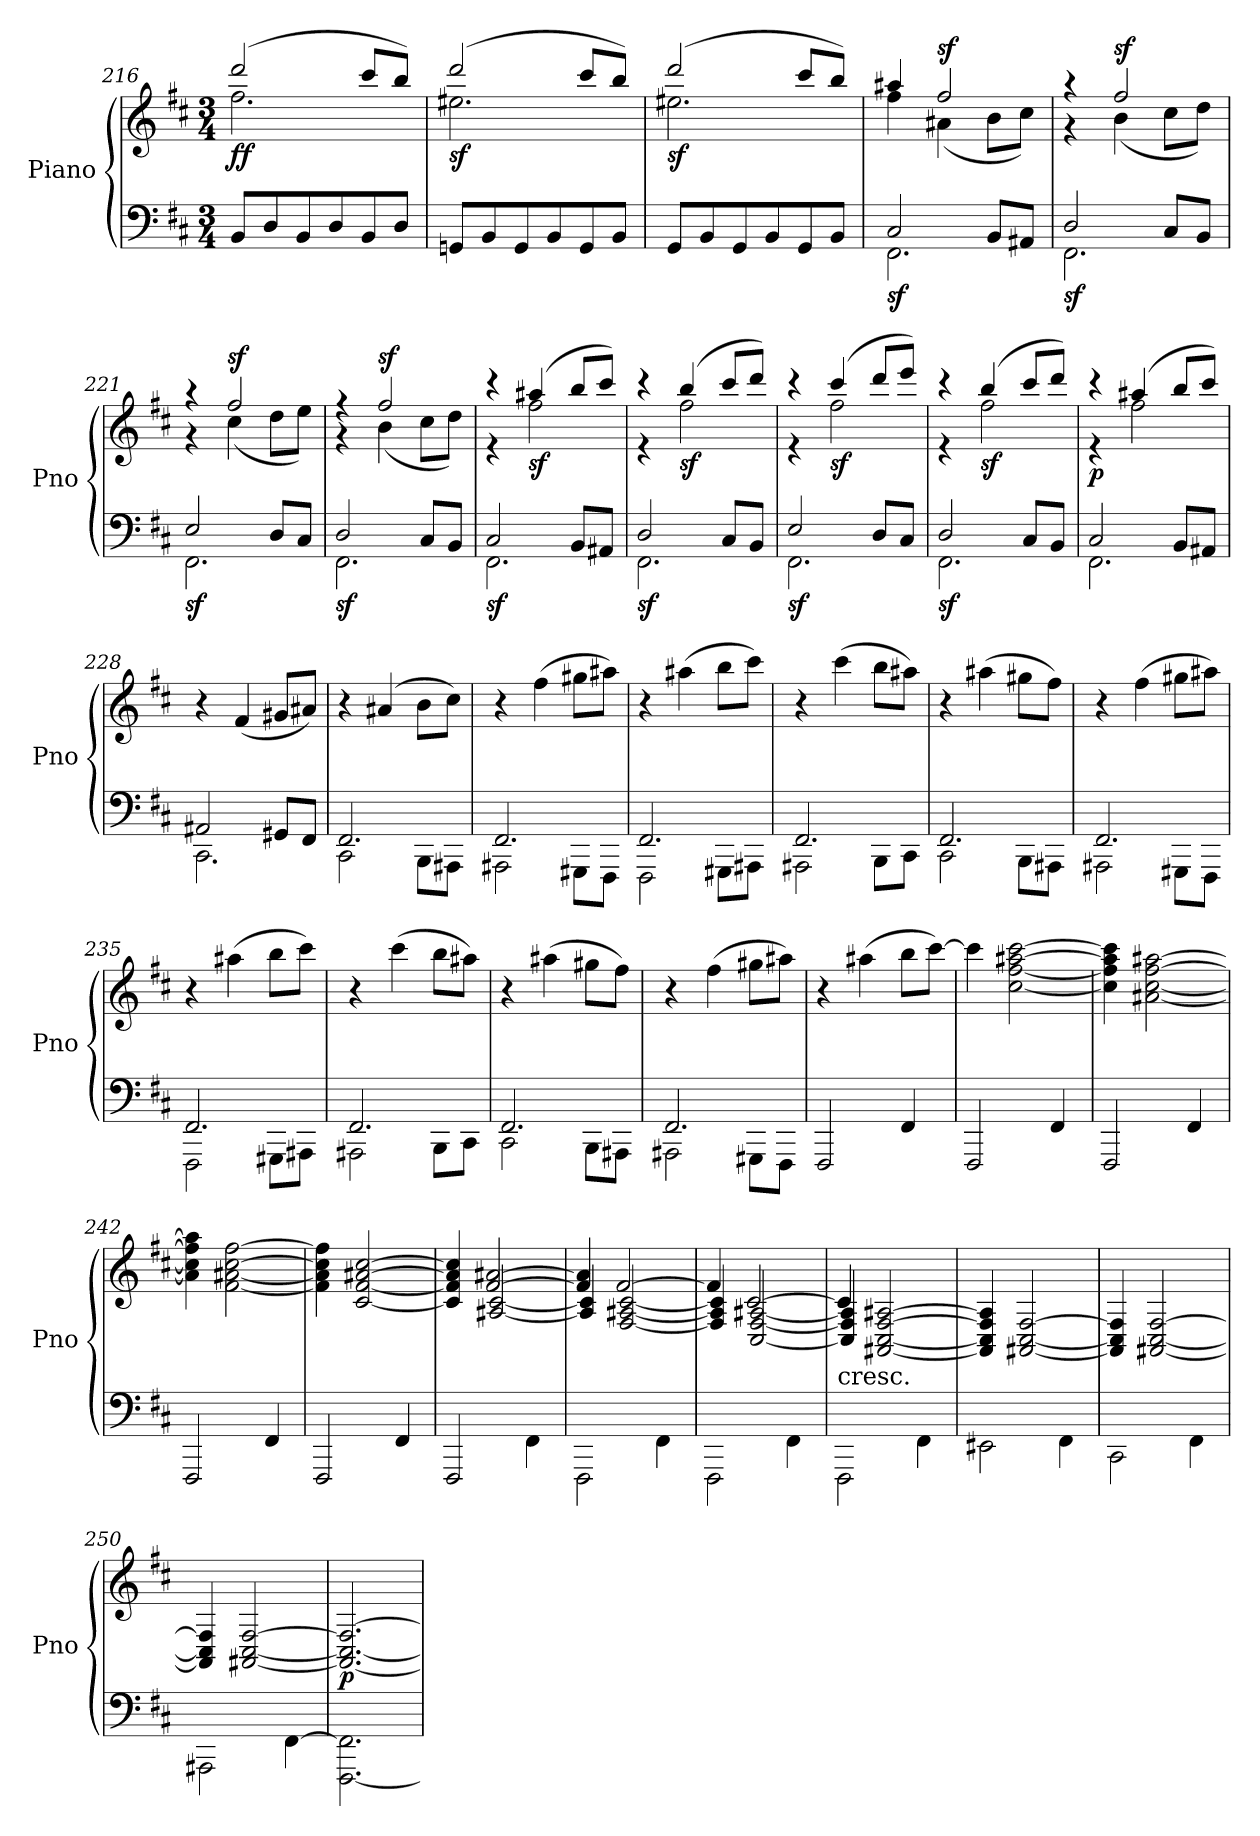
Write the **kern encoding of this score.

**kern	**kern	**dynam
*part1	*part1	*part1
*staff2	*staff1	*staff1/2
*I"Piano	*	*
*I'Pno	*	*
*clefF4	*clefG2	*
*k[f#c#]	*k[f#c#]	*
*D:	*D:	*
*M3/4	*M3/4	*
=216	=216	=216
*	*^	*
!	!	!	!LO:DY:b
8BB/L	(>2ddd/	2.ff#\	ff
8D/	.	.	.
8BB/	.	.	.
8D/	.	.	.
8BB/	8ccc#/L	.	.
8D/J	8bb/J)	.	.
=217	=217	=217	=217
!	!	!	!LO:DY:b
8GGn/L	(>2ddd/	2.ee#X\	sf
8BB/	.	.	.
8GG/	.	.	.
8BB/	.	.	.
8GG/	8ccc#/L	.	.
8BB/J	8bb/J)	.	.
=218	=218	=218	=218
!	!	!	!LO:DY:b
8GG/L	(>2ddd/	2.ee#X\	sf
8BB/	.	.	.
8GG/	.	.	.
8BB/	.	.	.
8GG/	8ccc#/L	.	.
8BB/J	8bb/J)	.	.
=219	=219	=219	=219
*^	*	*	*
!	!	!	!	!LO:DY:b=2
2C#/	2.FF#\	4aa#X/	4ff#\	sf
!	!	!	!	!LO:DY:a
.	.	2ff#/	(<4a#X\	sf
8BB/L	.	.	8b\L	.
8AA#X/J	.	.	8cc#\J)	.
=220	=220	=220	=220	=220
!	!	!	!	!LO:DY:b=2
2D/	2.FF#\	4raa	4rg	sf
!	!	!	!	!LO:DY:a
.	.	2ff#/	(<4b\	sf
8C#/L	.	.	8cc#\L	.
8BB/J	.	.	8dd\J)	.
=221	=221	=221	=221	=221
!	!	!	!	!LO:DY:b=2
2E/	2.FF#\	4raa	4rg	sf
!	!	!	!	!LO:DY:a
.	.	2ff#/	(<4cc#\	sf
8D/L	.	.	8dd\L	.
8C#/J	.	.	8ee\J)	.
!!LO:LB:g=z	!!
=222	=222	=222	=222	=222
!	!	!	!	!LO:DY:b=2
2D/	2.FF#\	4rff	4rg	sf
!	!	!	!	!LO:DY:a
.	.	2ff#/	(<4b\	sf
8C#/L	.	.	8cc#\L	.
8BB/J	.	.	8dd\J)	.
=223	=223	=223	=223	=223
!	!	!	!	!LO:DY:b=2
2C#/	2.FF#\	4rccc	4r	sf
!	!	!	!	!LO:DY:b
.	.	(>4aa#X/	2ff#\	sf
8BB/L	.	8bb/L	.	.
8AA#X/J	.	8ccc#/J)	.	.
=224	=224	=224	=224	=224
!	!	!	!	!LO:DY:b=2
2D/	2.FF#\	4rccc	4r	sf
!	!	!	!	!LO:DY:b
.	.	(>4bb/	2ff#\	sf
8C#/L	.	8ccc#/L	.	.
8BB/J	.	8ddd/J)	.	.
=225	=225	=225	=225	=225
!	!	!	!	!LO:DY:b=2
2E/	2.FF#\	4rccc	4r	sf
!	!	!	!	!LO:DY:b
.	.	(>4ccc#/	2ff#\	sf
8D/L	.	8ddd/L	.	.
8C#/J	.	8eee/J)	.	.
=226	=226	=226	=226	=226
!	!	!	!	!LO:DY:b=2
2D/	2.FF#\	4rccc	4r	sf
!	!	!	!	!LO:DY:b
.	.	(>4bb/	2ff#\	sf
8C#/L	.	8ccc#/L	.	.
8BB/J	.	8ddd/J)	.	.
=227	=227	=227	=227	=227
!	!	!	!	!LO:DY:b
2C#/	2.FF#\	4rccc	4r	p
.	.	(>4aa#X/	2ff#\	.
8BB/L	.	8bb/L	.	.
8AA#X/J	.	8ccc#/J)	.	.
*	*	*v	*v	*
=228	=228	=228	=228
2AA#X/	2.CC#\	4r	.
.	.	(<4f#/	.
8GG#X/L	.	8g#X/L	.
8FF#/J	.	8a#X/J)	.
=229	=229	=229	=229
2.FF#/	2CC#\	4r	.
.	.	(>4a#X/	.
.	8BBB\L	8b\L	.
.	8AAA#X\J	8cc#\J)	.
!!LO:LB:g=z
=230	=230	=230	=230
2.FF#/	2AAA#X\	4r	.
.	.	(>4ff#\	.
.	8GGG#X\L	8gg#X\L	.
.	8FFF#\J	8aa#X\J)	.
=231	=231	=231	=231
2.FF#/	2FFF#\	4r	.
.	.	(>4aa#X\	.
.	8GGG#X\L	8bb\L	.
.	8AAA#X\J	8ccc#\J)	.
=232	=232	=232	=232
2.FF#/	2AAA#X\	4r	.
.	.	(>4ccc#\	.
.	8BBB\L	8bb\L	.
.	8CC#\J	8aa#X\J)	.
=233	=233	=233	=233
2.FF#/	2CC#\	4r	.
.	.	(>4aa#X\	.
.	8BBB\L	8gg#X\L	.
.	8AAA#X\J	8ff#\J)	.
=234	=234	=234	=234
2.FF#/	2AAA#X\	4r	.
.	.	(>4ff#\	.
.	8GGG#X\L	8gg#X\L	.
.	8FFF#\J	8aa#X\J)	.
=235	=235	=235	=235
2.FF#/	2FFF#\	4r	.
.	.	(>4aa#X\	.
.	8GGG#X\L	8bb\L	.
.	8AAA#X\J	8ccc#\J)	.
!!LO:LB:g=z
=236	=236	=236	=236
2.FF#/	2AAA#X\	4r	.
.	.	(>4ccc#\	.
.	8BBB\L	8bb\L	.
.	8CC#\J	8aa#X\J)	.
=237	=237	=237	=237
2.FF#/	2CC#\	4r	.
.	.	(>4aa#X\	.
.	8BBB\L	8gg#X\L	.
.	8AAA#X\J	8ff#\J)	.
=238	=238	=238	=238
2.FF#/	2AAA#X\	4r	.
.	.	(>4ff#\	.
.	8GGG#X\L	8gg#X\L	.
.	8FFF#\J	8aa#X\J)	.
*v	*v	*	*
=239	=239	=239
2FFF#/	4r	.
.	(>4aa#X\	.
4FF#/	8bb\L	.
.	[8ccc#\J)	.
=240	=240	=240
2FFF#/	4ccc#\]	.
.	[2cc#\ [2ff#\ [2aa#X\ [2ccc#\	.
4FF#/	.	.
=241	=241	=241
2FFF#/	4cc#\] 4ff#\] 4aa#\] 4ccc#\]	.
.	[2a#X\ [2cc#\ [2ff#\ [2aa#X\	.
4FF#/	.	.
=242	=242	=242
2FFF#/	4a#\] 4cc#\] 4ff#\] 4aa#\]	.
.	[2f#\ [2a#X\ [2cc#\ [2ff#\	.
4FF#/	.	.
=243	=243	=243
2FFF#/	4f#\] 4a#\] 4cc#\] 4ff#\]	.
.	[2c#/ [2f#/ [2a#X/ [2cc#/	.
4FF#/	.	.
!!LO:LB:g=z
=244	=244	=244
*	*^	*
2FFF#/	4c#/] 4f#/] 4a#/] 4cc#/]	4ryy	.
.	[2f# [2a#X	[2A#X/ [2c#/	.
4FF#\	.	.	.
=245	=245	=245	=245
2FFF#\	4f#] 4a#]	4A#/] 4c#/]	.
.	[2f#	[2F#/ [2A#X/ [2c#/	.
4FF#\	.	.	.
=246	=246	=246	=246
2FFF#\	4f#]	4F#/] 4A#/] 4c#/]	.
.	[2c#	[2C#/ [2F#/ [2A#X/	.
4FF#\	.	.	.
=247	=247	=247	=247
!	!LO:TX:b:t=cresc.	!	!
2FFF#\	4c#]	4C#/] 4F#/] 4A#/]	.
.	[2AA#X/ [2C#/ [2F#/ [2A#X/	2ryy	.
4FF#\	.	.	.
*	*v	*v	*
=248	=248	=248
2EE#X\	4AA#/] 4C#/] 4F#/] 4A#/]	.
.	[2AA#X/ [2C#/ [2F#/	.
4FF#\	.	.
=249	=249	=249
2CC#\	4AA#/] 4C#/] 4F#/]	.
.	[2AA#X/ [2C#/ [2F#/	.
4FF#\	.	.
=250	=250	=250
2AAA#X\	4AA#/] 4C#/] 4F#/]	.
.	[2AA#X/ [2C#/ [2F#/	.
[4FF#\	.	.
=251	=251	=251
!	!	!LO:DY:b
[2.FFF#\ 2.FF#\]	2.AA#/_ 2.C#/_ 2.F#/_	p
=	=	=
*-	*-	*-
